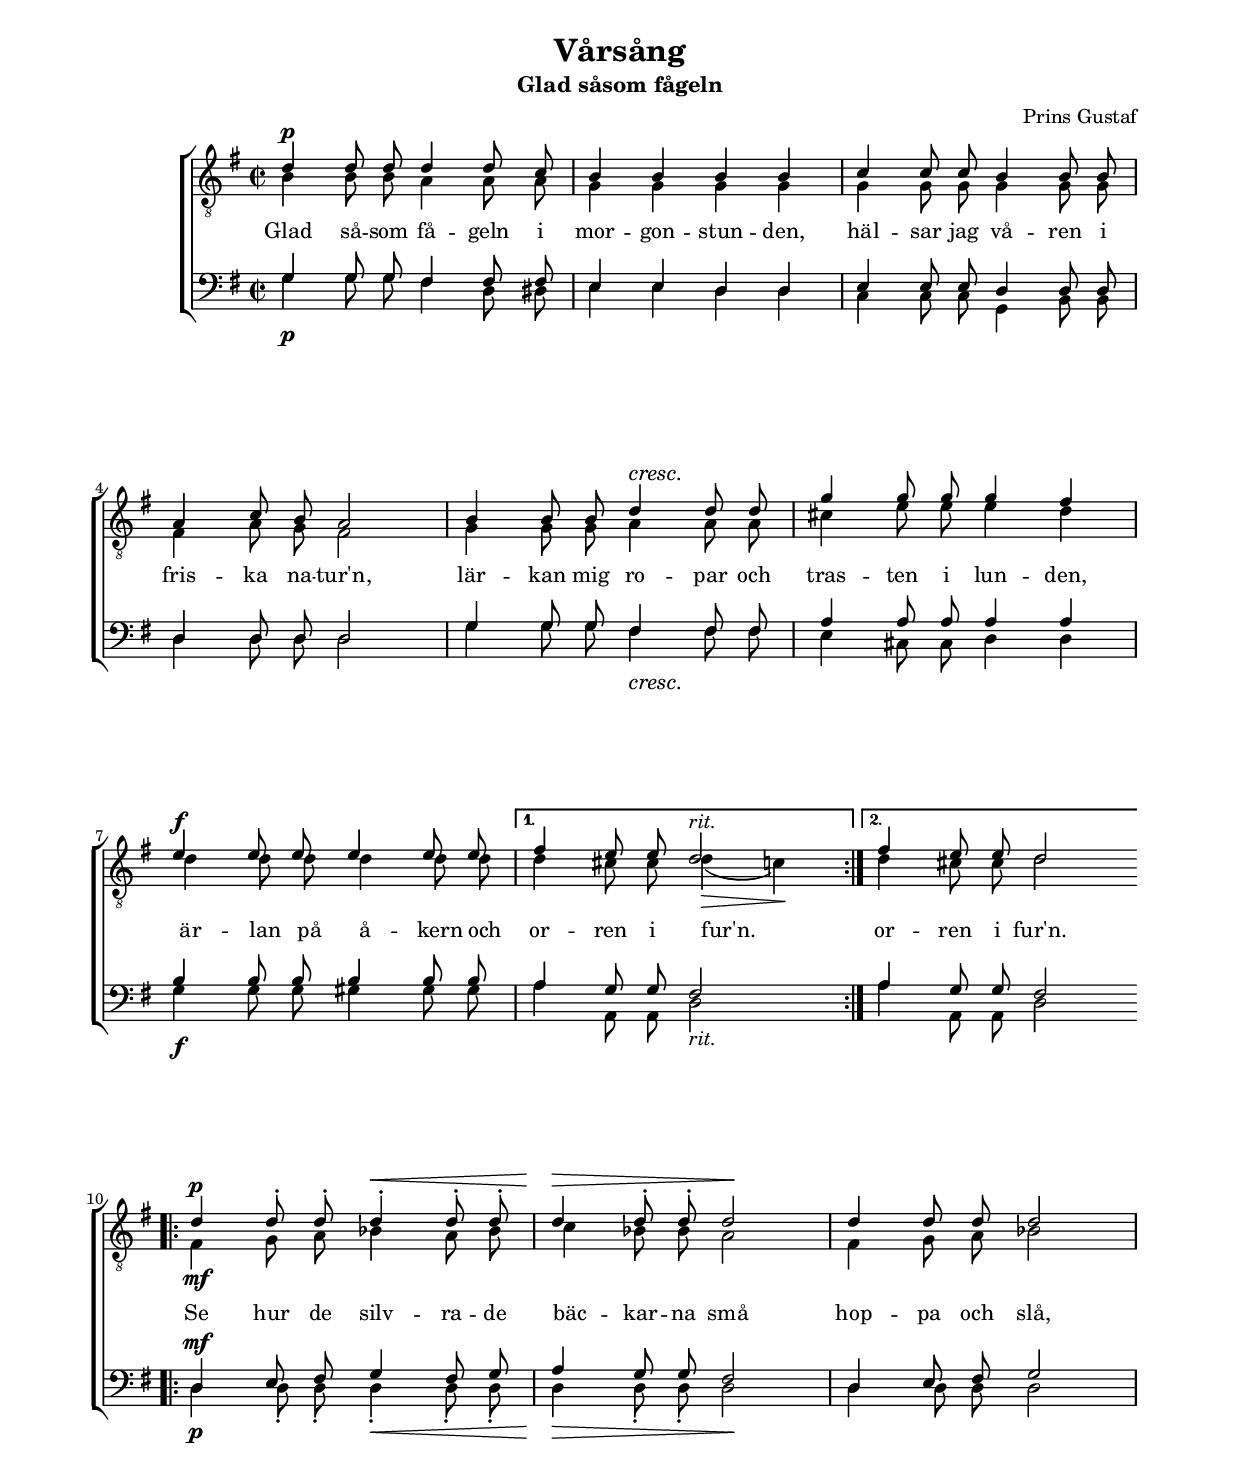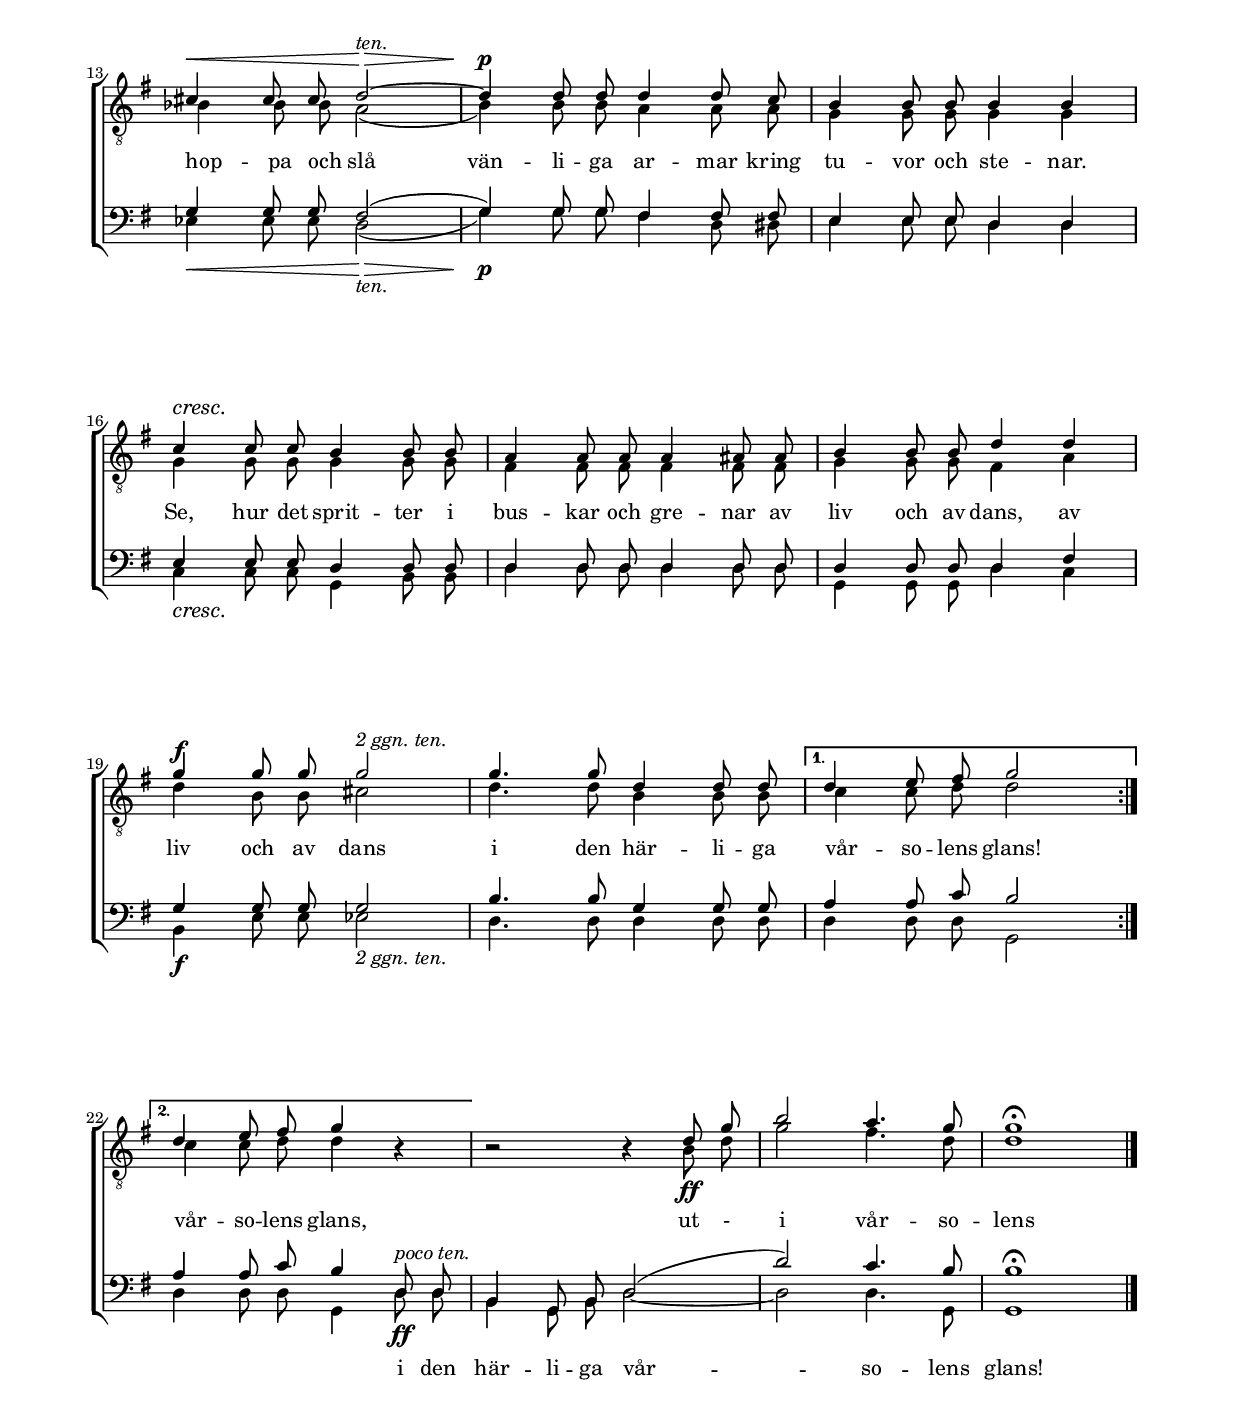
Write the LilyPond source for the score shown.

% LilyBin
\version "2.18.2"

\header {
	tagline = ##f
}

\paper {
	line-width = 175
	top-margin = 25
	bottom-margin = 30
	system-system-spacing.padding = #6
	print-all-headers = ##t
	print-page-number = ##f
}

#(set-global-staff-size 17)

global = {
	\time 2/2
	\key g \major
}

\include "../Include/midiVolume.ly"

%GLAD SÅSOM FÅGELN

dynamics = \relative c {
	\override DynamicLineSpanner.staff-padding = #3
	\override DynamicTextSpanner.style = #'none

	\repeat volta 2 {

		s1\p | s1 | s1 | \break
		s1 | s2 s2\cresc | s1 | \break
		s1\f |
	}
	\alternative {
		{
			s2 s2-\markup{\italic{rit.}}
			\bar ":|."
		}{
			s1 \break
		}
	}
	\repeat volta 2 {
		\bar ".|:"
		s2\p s2\< | s2\> s2\! | s1 | \break
		s2\< s2\>-\markup{\italic{ten.}} | s1\p | s1 | \break
		s1\cresc | s1 | s1 | \break
		s2\f s2-\markup{\italic{2 ggn. ten.}} | s1 |
	}
	\alternative {
		{
			s1 \bar ":|." \break
		}{
			s1 |
		}
	}
	s1 | s1 | s1 \bar "|."
}

tOne = \relative c' {
	\override Voice.Rest #'staff-position = #0
	\autoBeamOff

	\repeat volta 2 {
		d4 d8 d8 d4 d8 c8 |
		b4 b4 b4 b4 |
		c4 c8 c8 b4 b8 b8 |

		a4 c8 b8 a2 |
		b4 b8 b8 d4 d8 d8 |
		g4 g8 g8 g4 fis4 |

		e4 e8 e8 e4 e8 e8 |
	}
	\alternative {
		{
			fis4 e8 e8 d2 \bar ":|."
		}{
			fis4 e8 e8 d2
		}
	}
	\repeat volta 2 {
		d4 d8-. d8-. d4-. d8-. d8-. |
		d4 d8-. d8-. d2 |
		d4 d8 d8 d2 |

		cis4 cis8 cis8 d2~ |
		d4 d8 d8 d4 d8 c8 |
		b4 b8 b8 b4 b4 |

		c4 c8 c8 b4 b8 b8 |
		a4 a8 a8 a4 ais8 ais8 |
		b4 b8 b8 d4 d4 |

		g4 g8 g8 g2 |
		g4. g8 d4 d8 d8 |
	}
	\alternative {
		{
			d4 e8 fis8 g2 \bar ":|."
		}{
			d4 e8 fis8 g4 r4 |
		}
	}
	r2 r4 d8 g8 |
	b2 a4. g8 |
	g1\fermata \bar "|."
}

tTwo = \relative c' {
	\override Voice.Rest #'staff-position = #0
	\autoBeamOff

	\repeat volta 2 {
		b4 b8 b8 a4 a8 a8 |
		g4 g4 g4 g4 |
		g4 g8 g8 g4 g8 g8 |

		fis4 a8 g8 fis2 |
		g4 g8 g8 a4 a8 a8 |
		cis4 e8 e8 e4 d4 |

		d4 d8 d8 d4 d8 d8 |
	}
	\alternative {
		{
			d4 cis8 cis8 d4(\> c4\!) \bar ":|."
		}{
			d4 cis8 cis8 d2
		}
	}
	\repeat volta 2 {
		fis,4\mf g8 a8 bes4 a8 bes8 |
		c4 bes8 bes8 a2 |
		fis4 g8 a8 bes2 |

		\set melismaBusyProperties = #'()

		bes4 bes8 bes8 a2( |
		b4) b8 b8 a4 a8 a8 |
		g4 g8 g8 g4 g4 |

		g4 g8 g8 g4 g8 g8 |
		fis4 fis8 fis8 fis4 fis8 fis8 |
		g4 g8 g8 fis4 a4 |

		d4 b8 b8 cis2 |
		d4. d8 b4 b8 b8 |
	}
	\alternative {
		{
			c4 c8 d8 d2 \bar ":|."
		}{
			c4 c8 d8 d4 r4 |
		}
	}
	r2 r4 b8\ff d8 |
	g2 fis4. d8 |
	d1 \bar "|."
}

bOne = \relative c' {
	\override Voice.Rest #'staff-position = #0
	\autoBeamOff

	\repeat volta 2 {
		g4 g8 g8 fis4 fis8 fis8 |
		e4 e4 d4 d4 |
		e4 e8 e8 d4 d8 d8 |

		d4 d8 d8 d2 |
		g4 g8 g8 fis4 fis8 fis8 |
		a4 a8 a8 a4 a4 |

		b4 b8 b8 b4 b8 b8 |
	}
	\alternative {
		{
			a4 g8 g8 fis2 \bar ":|."
		}{
			a4 g8 g8 fis2
		}
	}
	\repeat volta 2 {
		d4^\mf e8 fis8 g4 fis8 g8 |
		a4 g8 g8 fis2 |
		d4 e8 fis8 g2 |

		g4 g8 g8 fis2( |
		g4) g8 g8 fis4 fis8 fis8 |
		e4 e8 e8 d4 d4 |

		e4 e8 e8 d4 d8 d8 |
		d4 d8 d8 d4 d8 d8 |
		d4 d8 d8 d4 fis4 |

		g4 g8 g8 g2 |
		b4. b8 g4 g8 g8 |
	}
	\alternative {
		{
			a4 a8 c8 b2 \bar ":|."
		}{
			a4 a8 c8 b4 d,8-\markup{\italic{poco ten.}} d8 |
		}
	}
	b4 g8 b8 d2( |
	d'2) c4. b8 |
	b1\fermata \bar "|."
}

bTwo = \relative c' {
	\override Voice.Rest #'staff-position = #0
	\autoBeamOff

	\repeat volta 2 {
		g4 g8 g8 fis4 d8 dis8 |
		e4 e4 d4 d4 |
		c4 c8 c8 g4 b8 b8 |

		d4 d8 d8 d2 |
		g4 g8 g8 fis4 fis8 fis8 |
		e4 cis8 cis8 d4 d4 |

		g4 g8 g8 gis4 gis8 gis8 |
	}
	\alternative {
		{
			a4 a,8 a8 d2 \bar ":|."
		}{
			a'4 a,8 a8 d2
		}
	}
	\repeat volta 2 {
		d4 d8-. d8-. d4-. d8-. d8-. |
		d4 d8-. d8-. d2 |
		d4 d8 d8 d2 |

		es4 es8 es8 d2( |
		g4) g8 g8 fis4 d8 dis8 |
		e4 e8 e8 d4 d4 |

		c4 c8 c8 g4 b8 b8 |
		d4 d8 d8 d4 d8 d8 |
		g,4 g8 g8 d'4 c4 |

		b4 e8 e8 es2 |
		d4. d8 d4 d8 d8 |
	}
	\alternative {
		{
			d4 d8 d8 g,2 \bar ":|."
		}{
			d'4 d8 d8 g,4 d'8\ff d8 |
		}
	}
	b4 g8 b8 d2~ |
	d2 d4. g,8 |
	g1 \bar "|."
}

tTwoLyric = \lyricmode {
	Glad så -- som få -- geln i mor -- gon -- stun -- den,
	häl -- sar jag vå -- ren i fris -- ka na -- tur'n,
	lär -- kan mig ro -- par och tras -- ten i lun -- den,
	är -- lan på å -- kern och or -- ren i fur'n.

	or -- ren i fur'n.

	Se hur de silv -- ra -- de bäc -- kar -- na små
	hop -- pa och slå, hop -- pa och slå
	vän -- li -- ga ar -- mar kring tu -- vor och ste -- nar.
	Se, hur det sprit -- ter i bus -- kar och gre -- nar
	av liv och av dans, av liv och av dans
	i den här -- li -- ga vår -- so -- lens glans!
	vår -- so -- lens glans,

	ut - i vår -- so -- lens glans!
}

bTwoLyric = \lyricmode {
	\repeat unfold 107 {\skip 1}

	i den här -- li -- ga vår -- so -- lens glans!
}


%GLAD SÅSOM FÅGELN

\score { % centered <<
	\header {
		title = "Vårsång"
		subtitle = "Glad såsom fågeln"
		composer = "Prins Gustaf"
		text = "Herman Sätherberg"
	}

	\new ChoirStaff <<
		\new Staff = "tenor" <<
			\global
			\clef "treble_8"
			\new Voice = "tOne" <<
				\voiceOne
				\tOne
			>>
			\new Voice <<
				\dynamicUp
				\voiceOne
				\dynamics
			>>
			\new Voice = "tTwo" <<
				\voiceTwo
				\tTwo
			>>
		>>
		\new Lyrics  {
			\lyricsto "tTwo"
			\tTwoLyric
		}
		\new Staff = "basses" <<
			\global
			\clef "bass"
			\new Voice = "bOne" <<
				\voiceOne
				\bOne
			>>
			\new Voice = "bTwo" <<
				\voiceTwo
				\bTwo
			>>
			\new Voice <<
				\voiceTwo
				\dynamics
			>>
		>>
		\new Lyrics  {
			\lyricsto "bTwo"
			\bTwoLyric
		}
	>>
	\layout {
		\context {
			\Score
			\override SpacingSpanner.base-shortest-duration = #(ly:make-moment 1/2)
		}
		\context {
			\Lyrics
			\override VerticalAxisGroup.nonstaff-relatedstaff-spacing.padding = #1.5
			\override VerticalAxisGroup.nonstaff-unrelatedstaff-spacing.padding = #1.5
		}
	}
}  % End score
tempoMark = {
	\tempo 2 = 72
}

\score {
	\unfoldRepeats {
		\new ChoirStaff <<
			\new Staff <<
				\midiVolumeMax
				\global
				\new Voice = "tOne" <<
					\tOne
				>>
			>>
			\new Staff = "staff" <<
				\midiVolumeMax
				\global
				\new Voice = "tTwo" <<
					\tTwo
				>>
				\new Voice = "bOne" <<
					\bOne
				>>
				\new Voice = "bTwo" <<
					\bTwo
				>>
			>>
		>>
	}
	\midi {
		\tempoMark
	}
}
\score {
	\unfoldRepeats {
		\new ChoirStaff <<
			\new Staff <<
				\midiVolumeMax
				\global
				\new Voice = "tOne" <<
					\tOne
				>>
			>>
			\new Staff = "staff" <<
				\midiVolumeMin
				\global
				\new Voice = "tTwo" <<
					\tTwo
				>>
				\new Voice = "bOne" <<
					\bOne
				>>
				\new Voice = "bTwo" <<
					\bTwo
				>>
			>>
		>>
	}
	\midi {
		\tempoMark
	}
}
\score {
	\unfoldRepeats {
		\new ChoirStaff <<
			\new Staff <<
				\midiVolumeMax
				\global
				\new Voice = "tTwo" <<
					\tTwo
				>>
			>>
			\new Staff = "staff" <<
				\midiVolumeMin
				\global
				\new Voice = "tOne" <<
					\tOne
				>>
				\new Voice = "tOne" <<
					\bOne
				>>
				\new Voice = "bTwo" <<
					\bTwo
				>>
			>>
		>>
	}
	\midi {
		\tempoMark
	}
}
\score {
	\unfoldRepeats {
		\new ChoirStaff <<
			\new Staff <<
				\midiVolumeMax
				\global
				\new Voice = "bOne" <<
					\bOne
				>>
			>>
			\new Staff = "staff" <<
				\midiVolumeMin
				\global
				\new Voice = "tTwo" <<
					\tTwo
				>>
				\new Voice = "tOne" <<
					\tOne
				>>
				\new Voice = "bTwo" <<
					\bTwo
				>>
			>>
		>>
	}
	\midi {
		\tempoMark
	}
}
\score {
	\unfoldRepeats {
		\new ChoirStaff <<
			\new Staff <<
				\midiVolumeMax
				\global
				\new Voice = "bTwo" <<
					\bTwo
				>>
			>>
			\new Staff = "staff" <<
				\midiVolumeMin
				\global
				\new Voice = "tTwo" <<
					\tTwo
				>>
				\new Voice = "bOne" <<
					\bOne
				>>
				\new Voice = "tOne" <<
					\tOne
				>>
			>>
		>>
	}
	\midi {
		\tempoMark
	}
}

